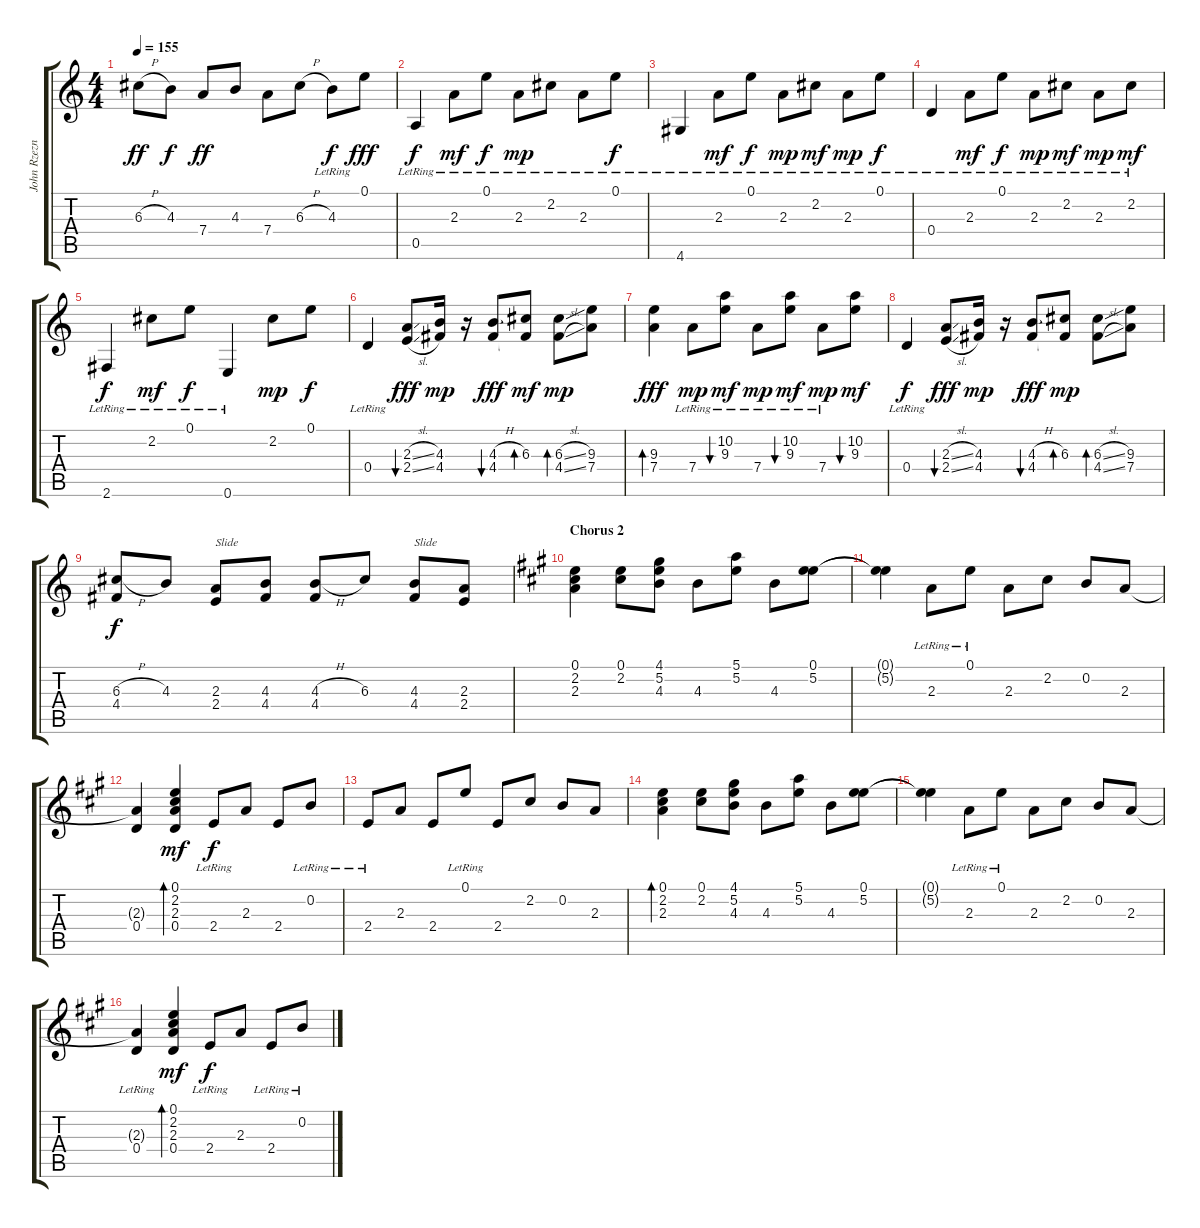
\track ("John Rzeznik - Guitar 1" "John Rzezn") {instrument acousticguitarsteel}
\staff {score tabs}
\tuning (E4 B3 G3 D3 A2 E2) {hide}
\ts (4 4)
\tempo 155
\clef g2
\ks c
6.3{h}.8{dy ff} 4.3.8{dy f} 7.4.8{dy ff} 4.3.8 7.4.8 6.3{h}.8 4.3{lr}.8{dy f} 0.1.8{dy fff} |
0.5{lr}.4{dy f} 2.3{lr}.8{dy mf} 0.1{lr}.8{dy f} 2.3{lr}.8{dy mp} 2.2{lr}.8 2.3{lr}.8 0.1{lr}.8{dy f} |
4.6{lr}.4 2.3{lr}.8{dy mf} 0.1{lr}.8{dy f} 2.3{lr}.8{dy mp} 2.2{lr}.8{dy mf} 2.3{lr}.8{dy mp} 0.1{lr}.8{dy f} |
0.4{lr}.4 2.3{lr}.8{dy mf} 0.1{lr}.8{dy f} 2.3{lr}.8{dy mp} 2.2{lr}.8{dy mf} 2.3{lr}.8{dy mp} 2.2{lr}.8{dy mf} |
2.6{lr}.4{dy f} 2.2{lr}.8{dy mf} 0.1{lr}.8{dy f} 0.6{lr}.4 2.2.8{dy mp} 0.1.8{dy f} |
0.4{lr}.4 (2.3{sl} 2.4{sl}).8{bu 60 dy fff} (4.3 4.4).16{dy mp} r.16 (4.3{h} 4.4).8{bu 60 dy fff} (6.3 4.4{t}).8{bd 30 dy mf} (6.3{sl} 4.4{sl}).8{bd 120 dy mp} (9.3 7.4).8 |
(9.3 7.4).4{bd 60 dy fff} 7.4{lr}.8{dy mp} (10.2{lr} 9.3{lr}).8{bu 120 dy mf} 7.4{lr}.8{dy mp} (10.2{lr} 9.3{lr}).8{bu 120 dy mf} 7.4{lr}.8{dy mp} (10.2 9.3).8{bu 120 dy mf} |
0.4{lr}.4{dy f} (2.3{sl} 2.4{sl}).8{bu 60 dy fff} (4.3 4.4).16{dy mp} r.16 (4.3{h} 4.4).8{bu 60 dy fff} (6.3 4.4{t}).8{bd 30 dy mp} (6.3{sl} 4.4{sl}).8{bd 120} (9.3 7.4).8 |
(6.3{h} 4.4).8{dy f} 4.3.8 (2.3 2.4).8{txt "Slide"} (4.3 4.4).8 (4.3{h} 4.4).8 6.3.8 (4.3 4.4).8{txt "Slide"} (2.3 2.4).8 |
\section ("" "Chorus 2")
\ks a
(0.1 2.2 2.3).4 (0.1 2.2).8 (4.1 5.2 4.3).8 4.3.8 (5.1 5.2).8 4.3.8 (0.1 5.2).8 |
(0.1{t} 5.2{t}).4 2.3{lr}.8 0.1{lr}.8 2.3.8 2.2.8 0.2.8 2.3.8 |
(2.3{t} 0.4).4 (0.1 2.2 2.3 0.4).4{bd 30 dy mf} 2.4{lr}.8{dy f} 2.3.8 2.4.8 0.2{lr}.8 |
2.4{lr}.8 2.3.8 2.4.8 0.1{lr}.8 2.4.8 2.2.8 0.2.8 2.3.8 |
(0.1 2.2 2.3).4{bd 120} (0.1 2.2).8 (4.1 5.2 4.3).8 4.3.8 (5.1 5.2).8 4.3.8 (0.1 5.2).8 |
(0.1{t} 5.2{t}).4 2.3{lr}.8 0.1{lr}.8 2.3.8 2.2.8 0.2.8 2.3.8 |
(2.3{t} 0.4{lr}).4 (0.1 2.2 2.3 0.4).4{bd 30 dy mf} 2.4{lr}.8{dy f} 2.3.8 2.4{lr}.8 0.2{lr}.8
